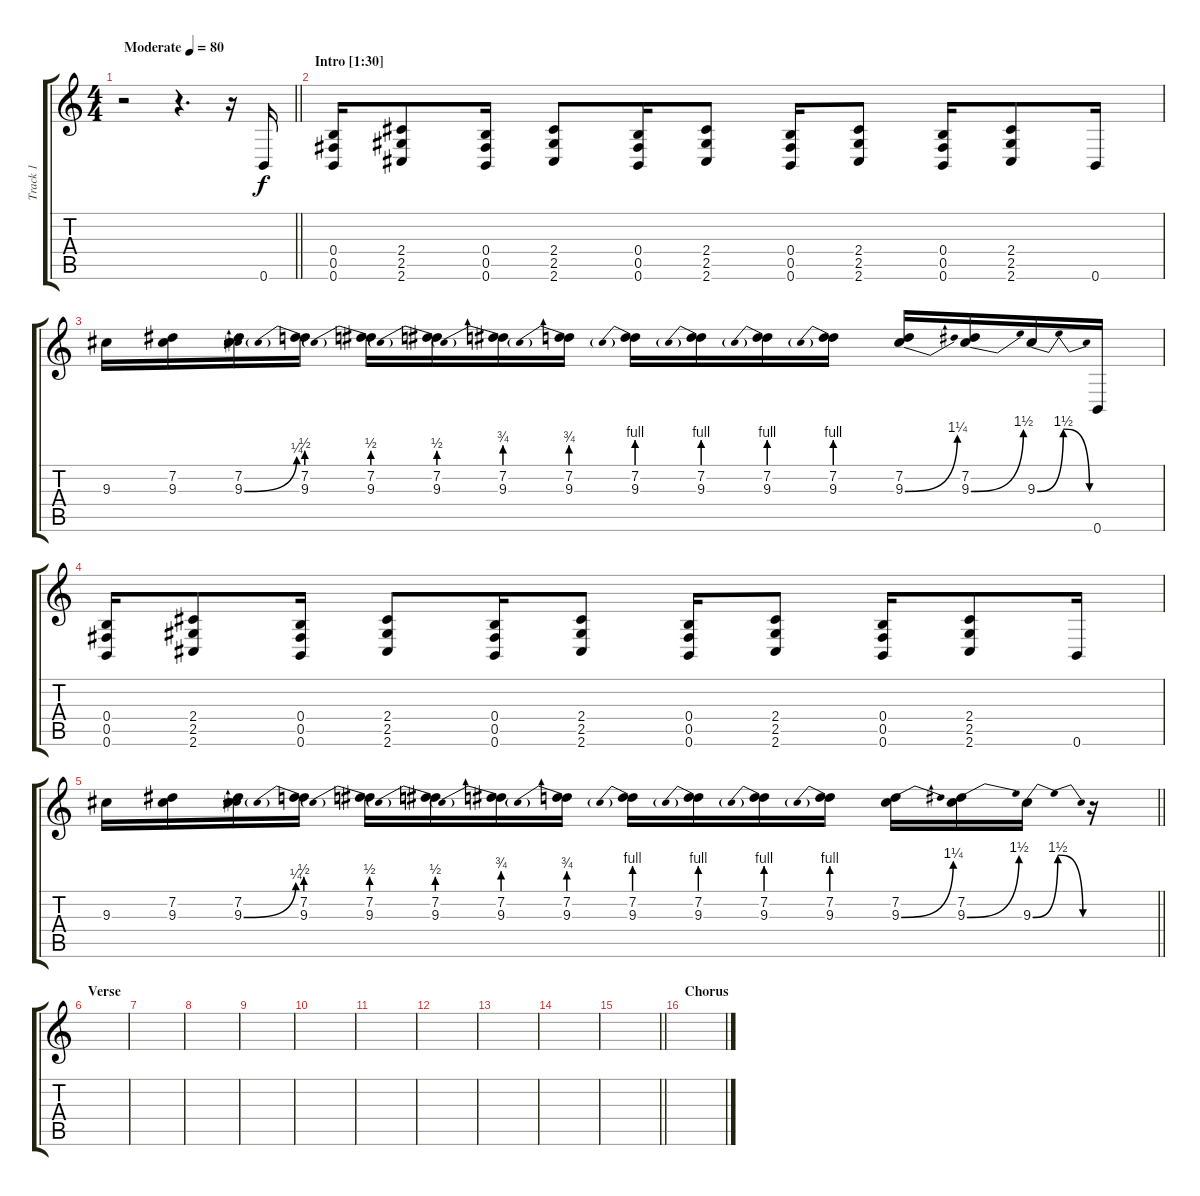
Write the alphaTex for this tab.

\track ("Track 1" "Track 1") {instrument overdrivenguitar}
\staff {score tabs}
\tuning (Db4 Ab3 E3 B2 Gb2 B1) {hide}
\ts (4 4)
\tempo (80 "Moderate")
\clef g2
\barLineRight lightlight
\ks c
r.2{dy f instrument overdrivenguitar} r.4{d} r.16 0.6.16 |
\section ("" "Intro [1:30]")
(0.4 0.5 0.6).16 (2.4 2.5 2.6).8 (0.4 0.5 0.6).16 (2.4 2.5 2.6).8 (0.4 0.5 0.6).16 (2.4 2.5 2.6).8 (0.4 0.5 0.6).16 (2.4 2.5 2.6).8 (0.4 0.5 0.6).16 (2.4 2.5 2.6).8 0.6.16 |
9.3.16 (7.2 9.3).16 (7.2 9.3{be (bend 0 0 60 1)}).16 (7.2 9.3{be (prebend 0 2 60 2)}).16 (7.2 9.3{be (prebend 0 2 60 2)}).16 (7.2 9.3{be (prebend 0 2 60 2)}).16 (7.2 9.3{be (prebend 0 3 60 3)}).16 (7.2 9.3{be (prebend 0 3 60 3)}).16 (7.2 9.3{be (prebend 0 4 60 4)}).16 (7.2 9.3{be (prebend 0 4 60 4)}).16 (7.2 9.3{be (prebend 0 4 60 4)}).16 (7.2 9.3{be (prebend 0 4 60 4)}).16 (7.2 9.3{be (bend 0 0 60 5)}).16 (7.2 9.3{be (bend 0 0 60 6)}).16 9.3{be (bendrelease 0 0 15 6 55 6 60 0)}.16 0.6.16 |
(0.4 0.5 0.6).16 (2.4 2.5 2.6).8 (0.4 0.5 0.6).16 (2.4 2.5 2.6).8 (0.4 0.5 0.6).16 (2.4 2.5 2.6).8 (0.4 0.5 0.6).16 (2.4 2.5 2.6).8 (0.4 0.5 0.6).16 (2.4 2.5 2.6).8 0.6.16 |
\barLineRight lightlight
9.3.16 (7.2 9.3).16 (7.2 9.3{be (bend 0 0 60 1)}).16 (7.2 9.3{be (prebend 0 2 60 2)}).16 (7.2 9.3{be (prebend 0 2 60 2)}).16 (7.2 9.3{be (prebend 0 2 60 2)}).16 (7.2 9.3{be (prebend 0 3 60 3)}).16 (7.2 9.3{be (prebend 0 3 60 3)}).16 (7.2 9.3{be (prebend 0 4 60 4)}).16 (7.2 9.3{be (prebend 0 4 60 4)}).16 (7.2 9.3{be (prebend 0 4 60 4)}).16 (7.2 9.3{be (prebend 0 4 60 4)}).16 (7.2 9.3{be (bend 0 0 60 5)}).16 (7.2 9.3{be (bend 0 0 60 6)}).16 9.3{be (bendrelease 0 0 15 6 55 6 60 0)}.16 r.16 |
\section ("" "Verse")
|
|
|
|
|
|
|
|
|
\barLineRight lightlight
|
\section ("" "Chorus")
